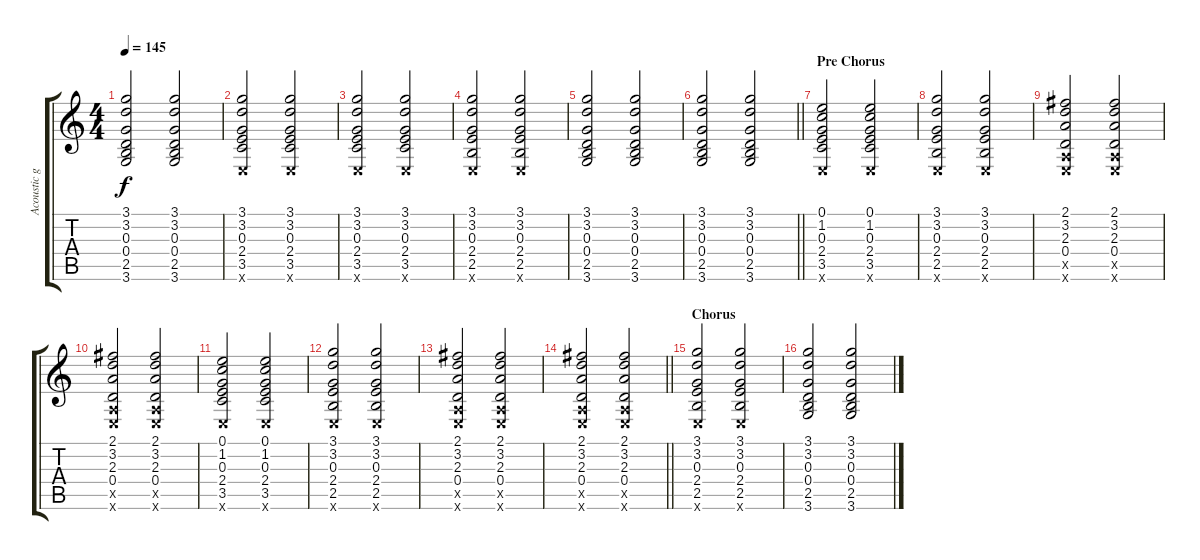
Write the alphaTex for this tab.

\track ("Acoustic guitar" "Acoustic g") {instrument acousticguitarsteel}
\staff {score tabs}
\tuning (E4 B3 G3 D3 A2 E2) {hide}
\ts (4 4)
\tempo 145
\clef g2
\ks c
(3.1 3.2 0.3 0.4 2.5 3.6).2{dy f} (3.1 3.2 0.3 0.4 2.5 3.6).2 |
(3.1 3.2 0.3 2.4 3.5 0.6{x}).2 (3.1 3.2 0.3 2.4 3.5 0.6{x}).2 |
(3.1 3.2 0.3 2.4 3.5 0.6{x}).2 (3.1 3.2 0.3 2.4 3.5 0.6{x}).2 |
(3.1 3.2 0.3 2.4 2.5 0.6{x}).2 (3.1 3.2 0.3 2.4 2.5 0.6{x}).2 |
(3.1 3.2 0.3 0.4 2.5 3.6).2 (3.1 3.2 0.3 0.4 2.5 3.6).2 |
\barLineRight lightlight
(3.1 3.2 0.3 0.4 2.5 3.6).2 (3.1 3.2 0.3 0.4 2.5 3.6).2 |
\section ("" "Pre Chorus")
(0.1 1.2 0.3 2.4 3.5 0.6{x}).2 (0.1 1.2 0.3 2.4 3.5 0.6{x}).2 |
(3.1 3.2 0.3 2.4 2.5 0.6{x}).2 (3.1 3.2 0.3 2.4 2.5 0.6{x}).2 |
(2.1 3.2 2.3 0.4 0.5{x} 0.6{x}).2 (2.1 3.2 2.3 0.4 0.5{x} 0.6{x}).2 |
(2.1 3.2 2.3 0.4 0.5{x} 0.6{x}).2 (2.1 3.2 2.3 0.4 0.5{x} 0.6{x}).2 |
(0.1 1.2 0.3 2.4 3.5 0.6{x}).2 (0.1 1.2 0.3 2.4 3.5 0.6{x}).2 |
(3.1 3.2 0.3 2.4 2.5 0.6{x}).2 (3.1 3.2 0.3 2.4 2.5 0.6{x}).2 |
(2.1 3.2 2.3 0.4 0.5{x} 0.6{x}).2 (2.1 3.2 2.3 0.4 0.5{x} 0.6{x}).2 |
\barLineRight lightlight
(2.1 3.2 2.3 0.4 0.5{x} 0.6{x}).2 (2.1 3.2 2.3 0.4 0.5{x} 0.6{x}).2 |
\section ("" "Chorus")
(3.1 3.2 0.3 2.4 2.5 0.6{x}).2 (3.1 3.2 0.3 2.4 2.5 0.6{x}).2 |
(3.1 3.2 0.3 0.4 2.5 3.6).2 (3.1 3.2 0.3 0.4 2.5 3.6).2
